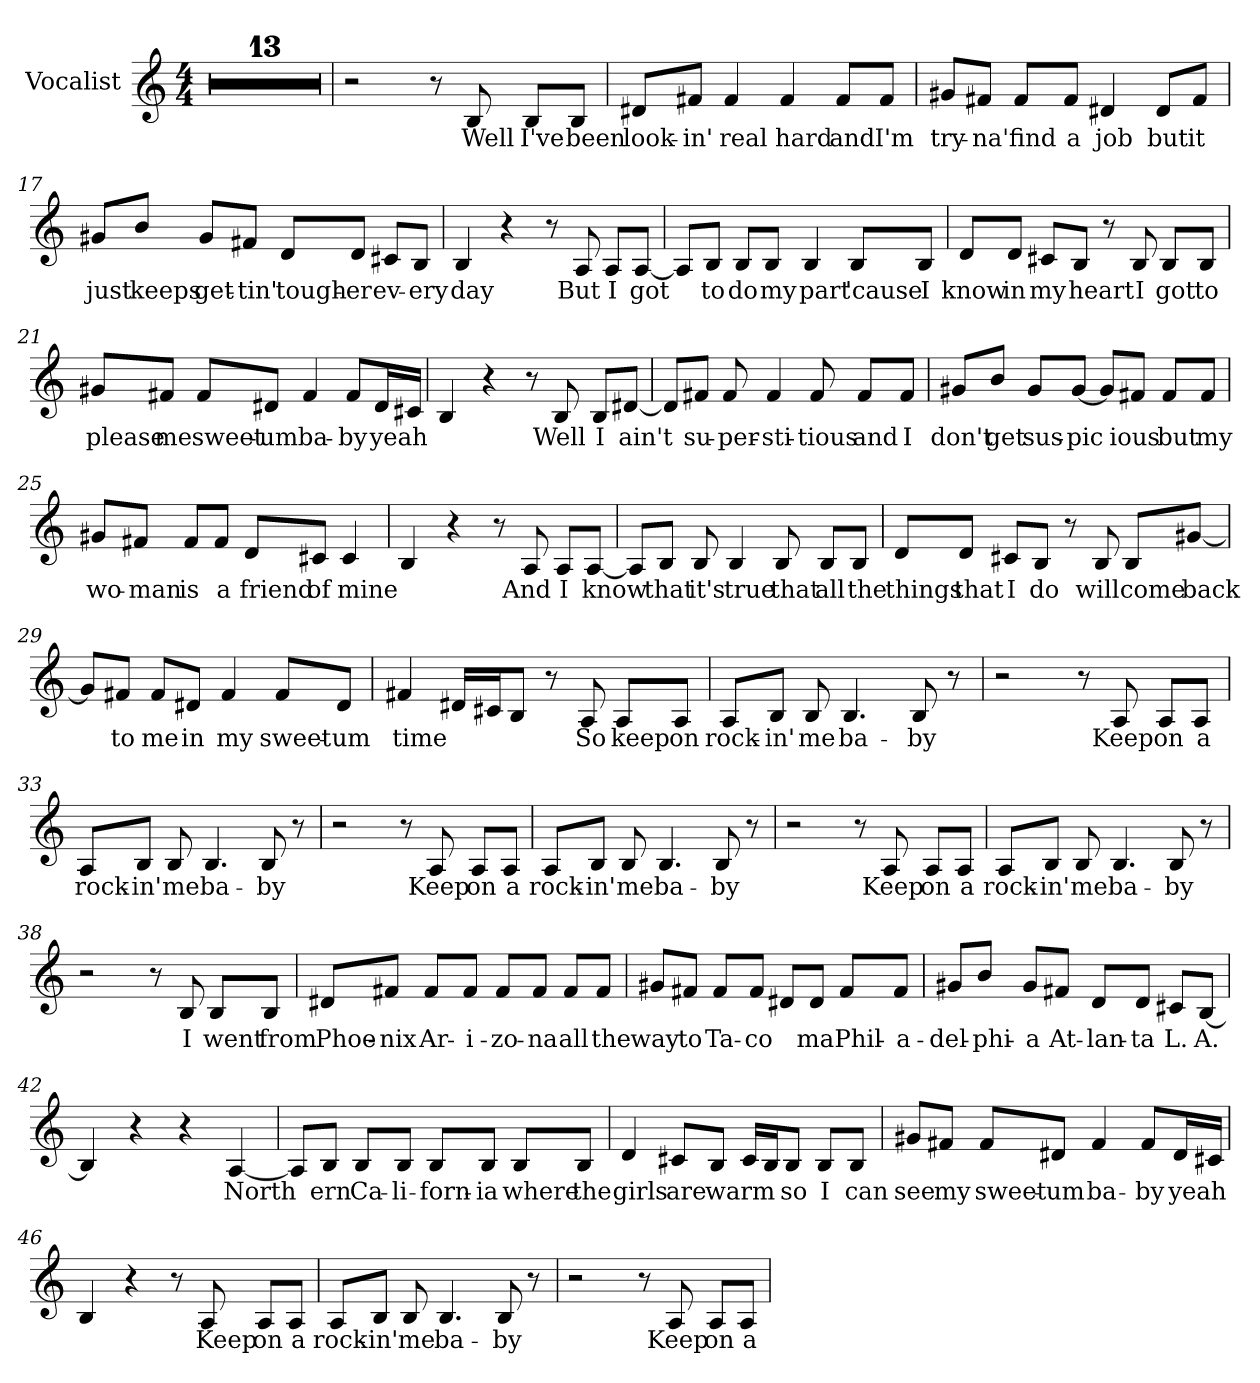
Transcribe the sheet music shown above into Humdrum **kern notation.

**kern	**text
*part1	*part1
*staff1	*staff1
*I"Vocalist	*
*clefG2	*
*M4/4	*
=1	=1
1r	.
=2	=2
1r	.
=3	=3
1r	.
=4	=4
1r	.
=5	=5
1r	.
=6	=6
1r	.
=7	=7
1r	.
=8	=8
1r	.
=9	=9
1r	.
=10	=10
1r	.
=11	=11
1r	.
=12	=12
1r	.
=13	=13
1r	.
=14	=14
2r	.
8r	.
8B	Well
8B/L	I've
8B/J	been
=15	=15
8d#X/L	look-
8f#X/J	-in'
4f#	real
4f#	hard
8f#/L	and
8f#/J	I'm
=16	=16
8g#X/L	try-
8f#X/J	-na'
8f#/L	find
8f#/J	a
4d#X	job
8d#/L	but
8f#/J	it
=17	=17
8g#X/L	just
8b/J	keeps
8g#/L	get-
8f#X/J	-tin'
8d/L	tough-
8d/J	-er
8c#X/L	ev-
8B/J	-ery
=18	=18
4B	day
4r	.
8r	.
8A	But
8A/L	I
[8A/J	got
=19	=19
8A/L]	_
8B/J	to
8B/L	do
8B/J	my
4B	part
8B/L	'cause
8B/J	I
=20	=20
8d/L	know
8d/J	in
8c#X/L	my
8B/J	heart
8r	.
8B	I
8B/L	got
8B/J	to
=21	=21
8g#X/L	please
8f#X/J	me
8f#/L	sweet-
8d#X/J	-um
4f#	ba-
8f#/L	-by
16d#/L	yeah
16c#X/JJ	_
=22	=22
4B	_
4r	.
8r	.
8B	Well
8B/L	I
[8d#X/J	ain't
=23	=23
8d#/L]	_
8f#X/J	su-
8f#	-per-
4f#	-sti-
8f#	-tious
8f#/L	and
8f#/J	I
=24	=24
8g#X/L	don't
8b/J	get
8g#/L	sus-
[8g#/J	-pic-
8g#/L]	_
8f#X/J	-ious
8f#/L	but
8f#/J	my
=25	=25
8g#X/L	wo-
8f#X/J	-man
8f#/L	is
8f#/J	a
8d/L	friend
8c#X/J	of
4c#	mine
=26	=26
4B	_
4r	.
8r	.
8A	And
8A/L	I
[8A/J	know
=27	=27
8A/L]	_
8B/J	that
8B	it's
4B	true
8B	that
8B/L	all
8B/J	the
=28	=28
8d/L	things
8d/J	that
8c#X/L	I
8B/J	do
8r	.
8B	will
8B/L	come
[8g#X/J	back
=29	=29
8g#/L]	_
8f#X/J	to
8f#/L	me
8d#X/J	in
4f#	my
8f#/L	sweet-
8d#/J	-um
=30	=30
4f#X	time
16d#X/LL	_
16c#X/J	_
8B/J	_
8r	.
8A	So
8A/L	keep
8A/J	on
=31	=31
8A/L	rock-
8B/J	-in'
8B	me
4.B	ba-
8B	-by
8r	.
=32	=32
2r	.
8r	.
8A	Keep
8A/L	on
8A/J	a
=33	=33
8A/L	rock-
8B/J	-in'
8B	me
4.B	ba-
8B	-by
8r	.
=34	=34
2r	.
8r	.
8A	Keep
8A/L	on
8A/J	a
=35	=35
8A/L	rock-
8B/J	-in'
8B	me
4.B	ba-
8B	-by
8r	.
=36	=36
2r	.
8r	.
8A	Keep
8A/L	on
8A/J	a
=37	=37
8A/L	rock-
8B/J	-in'
8B	me
4.B	ba-
8B	-by
8r	.
=38	=38
2r	.
8r	.
8B	I
8B/L	went
8B/J	from
=39	=39
8d#X/L	Phoe-
8f#X/J	-nix
8f#/L	Ar-
8f#/J	-i-
8f#/L	-zo-
8f#/J	-na
8f#/L	all
8f#/J	the
=40	=40
8g#X/L	way
8f#X/J	to
8f#/L	Ta-
8f#/J	-co-
8d#X/L	_
8d#/J	-ma
8f#/L	Phil-
8f#/J	-a-
=41	=41
8g#X/L	-del-
8b/J	-phi-
8g#/L	-a
8f#X/J	At-
8d/L	-lan-
8d/J	-ta
8c#X/L	L.
[8B/J	A.
=42	=42
4B]	_
4r	.
4r	.
[4A	North-
=43	=43
8A/L]	_
8B/J	-ern
8B/L	Ca-
8B/J	-li-
8B/L	-forn-
8B/J	-ia
8B/L	where
8B/J	the
=44	=44
4d	girls
8c#X/L	are
8B/J	warm
16c#/LL	_
16B/J	_
8B/J	so
8B/L	I
8B/J	can
=45	=45
8g#X/L	see
8f#X/J	my
8f#/L	sweet-
8d#X/J	-um
4f#	ba-
8f#/L	-by
16d#/L	yeah
16c#X/JJ	_
=46	=46
4B	_
4r	.
8r	.
8A	Keep
8A/L	on
8A/J	a
=47	=47
8A/L	rock-
8B/J	-in'
8B	me
4.B	ba-
8B	-by
8r	.
=48	=48
2r	.
8r	.
8A	Keep
8A/L	on
8A/J	a
=	=
*-	*-
